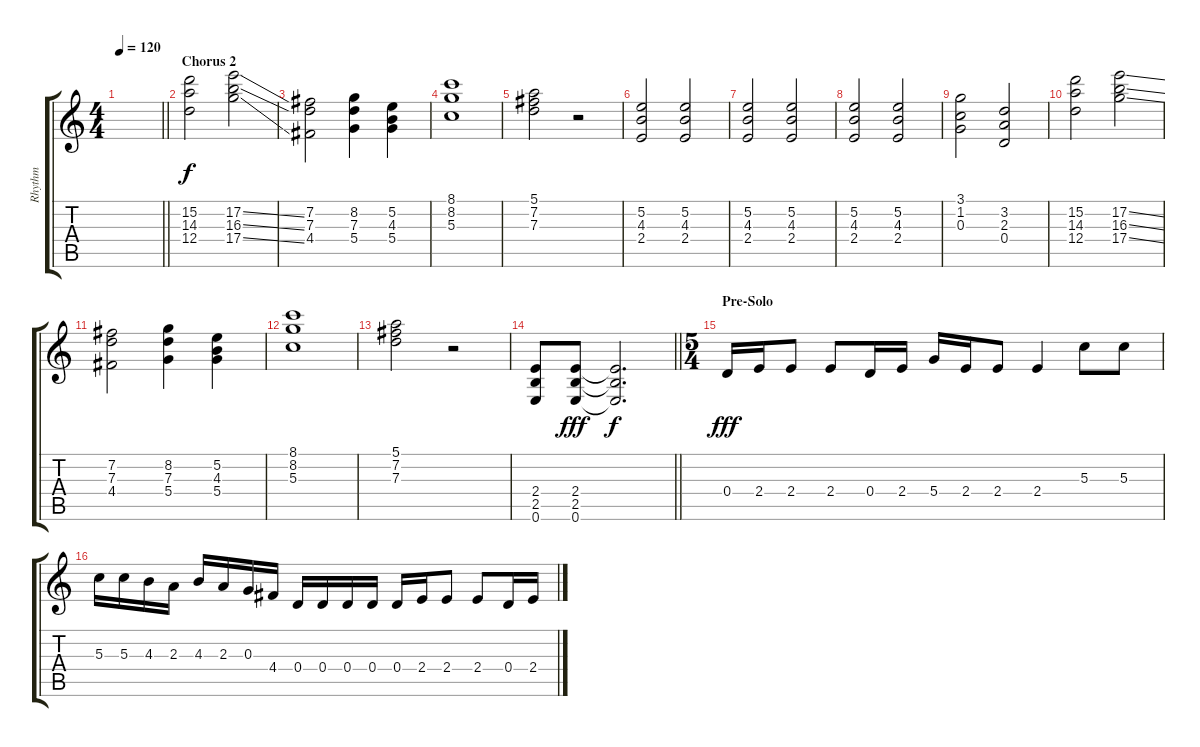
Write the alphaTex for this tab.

\track ("Rhythm" "Rhythm") {instrument distortionguitar}
\staff {score tabs}
\tuning (E4 B3 G3 D3 A2 E2) {hide}
\ts (4 4)
\tempo 120
\clef g2
\barLineRight lightlight
\ks c
|
\section ("" "Chorus 2")
(15.2 14.3 12.4).2 (17.2{ss} 16.3{ss} 17.4{ss}).2 |
(7.2 7.3 4.4).2 (8.2 7.3 5.4).4 (5.2 4.3 5.4).4 |
(8.1 8.2 5.3).1 |
(5.1 7.2 7.3).2 r.2 |
(5.2 4.3 2.4).2 (5.2 4.3 2.4).2 |
(5.2 4.3 2.4).2 (5.2 4.3 2.4).2 |
(5.2 4.3 2.4).2 (5.2 4.3 2.4).2 |
(3.1 1.2 0.3).2 (3.2 2.3 0.4).2 |
(15.2 14.3 12.4).2 (17.2{ss} 16.3{ss} 17.4{ss}).2 |
(7.2 7.3 4.4).2 (8.2 7.3 5.4).4 (5.2 4.3 5.4).4 |
(8.1 8.2 5.3).1 |
(5.1 7.2 7.3).2 r.2 |
\barLineRight lightlight
(2.4 2.5 0.6).8 (2.4 2.5 0.6).8{dy fff} (2.4{t} 2.5{t} 0.6{t}).2{d dy f} |
\ts (5 4)
\section ("" "Pre-Solo")
0.4.16{dy fff} 2.4.16 2.4.8 2.4.8 0.4.16 2.4.16 5.4.16 2.4.16 2.4.8 2.4.4 5.3.8 5.3.8 |
5.3.16 5.3.16 4.3.16 2.3.16 4.3.16 2.3.16 0.3.16 4.4.16 0.4.16 0.4.16 0.4.16 0.4.16 0.4.16 2.4.16 2.4.8 2.4.8 0.4.16 2.4.16
